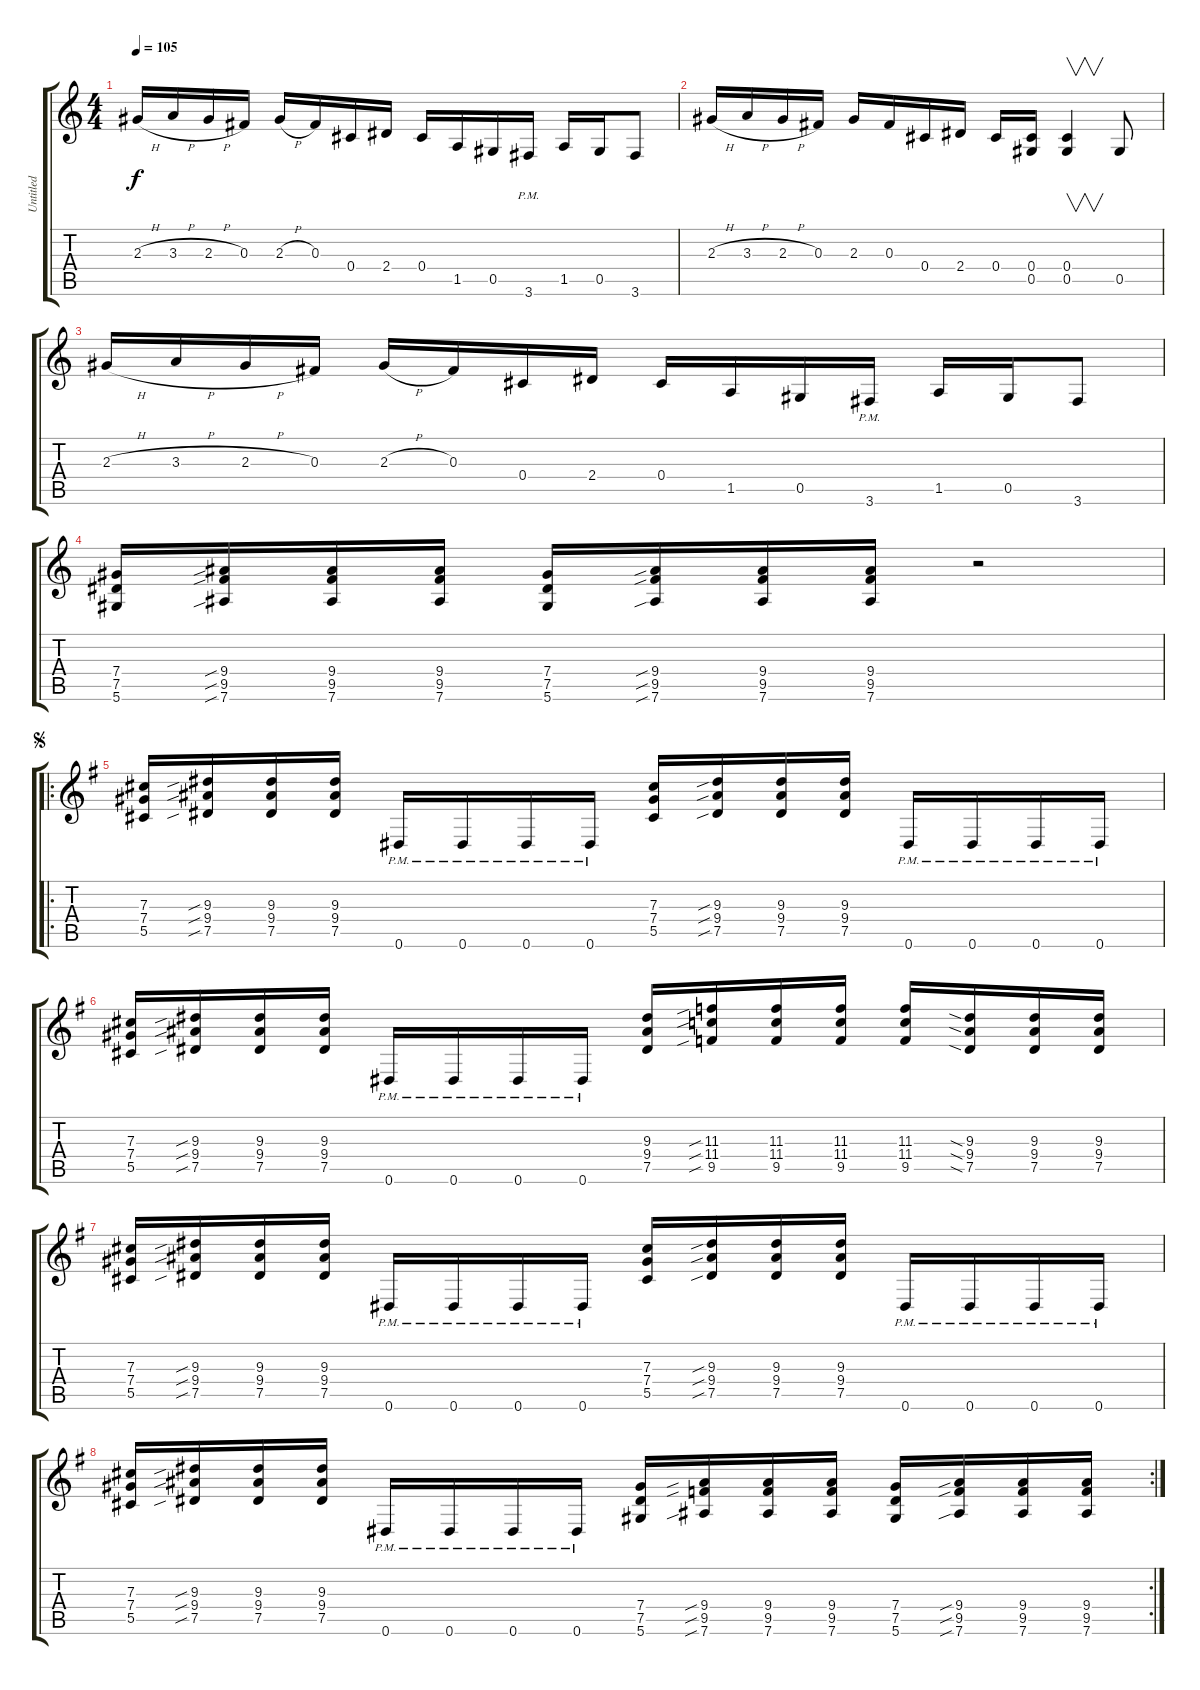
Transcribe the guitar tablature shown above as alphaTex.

\track ("Untitled" "Untitled") {instrument distortionguitar}
\staff {score tabs}
\tuning (Eb4 Bb3 Gb3 Db3 Ab2 Eb2) {hide}
\ts (4 4)
\tempo 105
\clef g2
\ks c
2.3{h}.16{dy f instrument distortionguitar} 3.3{h}.16 2.3{h}.16 0.3.16 2.3{h}.16 0.3.16 0.4.16 2.4.16 0.4.16 1.5.16 0.5.16 3.6{pm}.16 1.5.16 0.5.16 3.6.8 |
2.3{h}.16 3.3{h}.16 2.3{h}.16 0.3.16 2.3.16 0.3.16 0.4.16 2.4.16 0.4.16 (0.4 0.5).16 (0.4 0.5).4{v} 0.5.8 |
2.3{h}.16 3.3{h}.16 2.3{h}.16 0.3.16 2.3{h}.16 0.3.16 0.4.16 2.4.16 0.4.16 1.5.16 0.5.16 3.6{pm}.16 1.5.16 0.5.16 3.6.8 |
(7.4 7.5 5.6).16 (9.4{sib} 9.5{sib} 7.6{sib}).16 (9.4 9.5 7.6).16 (9.4 9.5 7.6).16 (7.4 7.5 5.6).16 (9.4{sib} 9.5{sib} 7.6{sib}).16 (9.4 9.5 7.6).16 (9.4 9.5 7.6).16 r.2 |
\ro
\jump segno
\ks g
(7.3 7.4 5.5).16 (9.3{sib} 9.4{sib} 7.5{sib}).16 (9.3 9.4 7.5).16 (9.3 9.4 7.5).16 0.6{pm}.16 0.6{pm}.16 0.6{pm}.16 0.6{pm}.16 (7.3 7.4 5.5).16 (9.3{sib} 9.4{sib} 7.5{sib}).16 (9.3 9.4 7.5).16 (9.3 9.4 7.5).16 0.6{pm}.16 0.6{pm}.16 0.6{pm}.16 0.6{pm}.16 |
(7.3 7.4 5.5).16 (9.3{sib} 9.4{sib} 7.5{sib}).16 (9.3 9.4 7.5).16 (9.3 9.4 7.5).16 0.6{pm}.16 0.6{pm}.16 0.6{pm}.16 0.6{pm}.16 (9.3 9.4 7.5).16 (11.3{sib} 11.4{sib} 9.5{sib}).16 (11.3 11.4 9.5).16 (11.3 11.4 9.5).16 (11.3 11.4 9.5).16 (9.3{sia} 9.4{sia} 7.5{sia}).16 (9.3 9.4 7.5).16 (9.3 9.4 7.5).16 |
(7.3 7.4 5.5).16 (9.3{sib} 9.4{sib} 7.5{sib}).16 (9.3 9.4 7.5).16 (9.3 9.4 7.5).16 0.6{pm}.16 0.6{pm}.16 0.6{pm}.16 0.6{pm}.16 (7.3 7.4 5.5).16 (9.3{sib} 9.4{sib} 7.5{sib}).16 (9.3 9.4 7.5).16 (9.3 9.4 7.5).16 0.6{pm}.16 0.6{pm}.16 0.6{pm}.16 0.6{pm}.16 |
\rc 2
(7.3 7.4 5.5).16 (9.3{sib} 9.4{sib} 7.5{sib}).16 (9.3 9.4 7.5).16 (9.3 9.4 7.5).16 0.6{pm}.16 0.6{pm}.16 0.6{pm}.16 0.6{pm}.16 (7.4 7.5 5.6).16 (9.4{sib} 9.5{sib} 7.6{sib}).16 (9.4 9.5 7.6).16 (9.4 9.5 7.6).16 (7.4 7.5 5.6).16 (9.4{sib} 9.5{sib} 7.6{sib}).16 (9.4 9.5 7.6).16 (9.4 9.5 7.6).16
